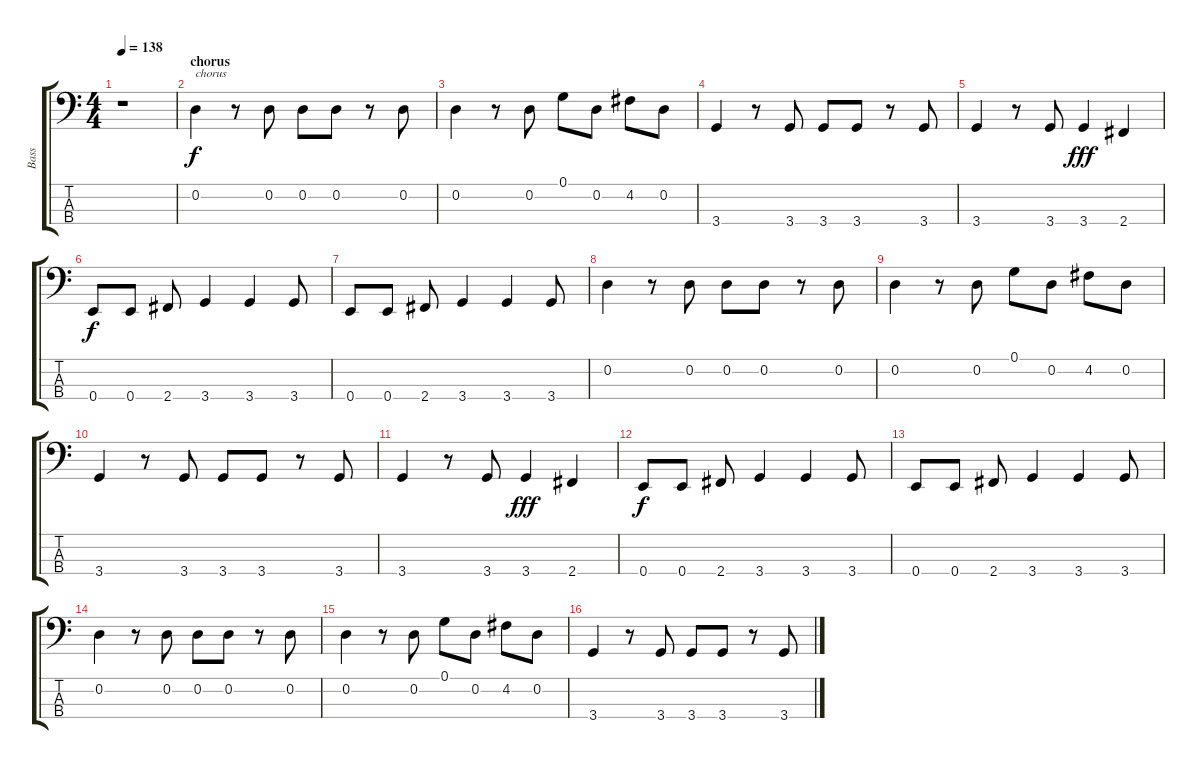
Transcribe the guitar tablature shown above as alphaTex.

\track ("Bass" "Bass") {instrument electricbassfinger}
\staff {score tabs}
\tuning (G2 D2 A1 E1) {hide}
\ts (4 4)
\tempo 138
\clef f4
\ks c
r.1{dy f} |
\section ("" "chorus")
0.2.4{txt "chorus"} r.8 0.2.8 0.2.8 0.2.8 r.8 0.2.8 |
0.2.4 r.8 0.2.8 0.1.8 0.2.8 4.2.8 0.2.8 |
3.4.4 r.8 3.4.8 3.4.8 3.4.8 r.8 3.4.8 |
3.4.4 r.8 3.4.8 3.4.4{dy fff} 2.4.4 |
0.4.8{dy f} 0.4.8 2.4.8 3.4.4 3.4.4 3.4.8 |
0.4.8 0.4.8 2.4.8 3.4.4 3.4.4 3.4.8 |
0.2.4 r.8 0.2.8 0.2.8 0.2.8 r.8 0.2.8 |
0.2.4 r.8 0.2.8 0.1.8 0.2.8 4.2.8 0.2.8 |
3.4.4 r.8 3.4.8 3.4.8 3.4.8 r.8 3.4.8 |
3.4.4 r.8 3.4.8 3.4.4{dy fff} 2.4.4 |
0.4.8{dy f} 0.4.8 2.4.8 3.4.4 3.4.4 3.4.8 |
0.4.8 0.4.8 2.4.8 3.4.4 3.4.4 3.4.8 |
0.2.4 r.8 0.2.8 0.2.8 0.2.8 r.8 0.2.8 |
0.2.4 r.8 0.2.8 0.1.8 0.2.8 4.2.8 0.2.8 |
3.4.4 r.8 3.4.8 3.4.8 3.4.8 r.8 3.4.8
